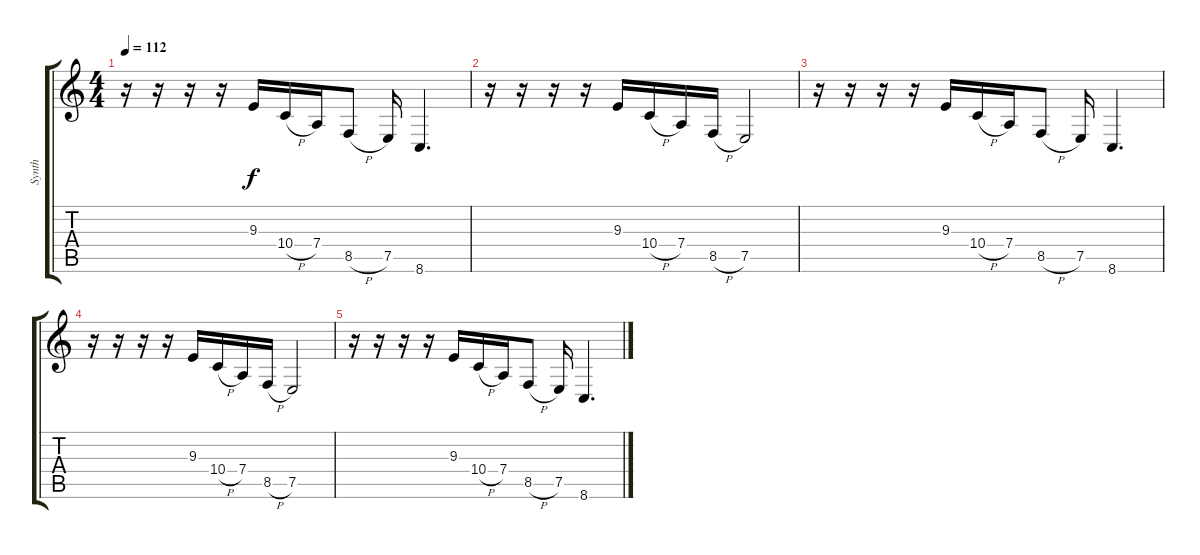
\track ("Synth" "Synth") {instrument lead1square}
\staff {score tabs}
\tuning (E4 B3 G3 D3 A2 E2) {hide}
\ts (4 4)
\tempo 112
\clef g2
\ks c
r.16{dy f} r.16 r.16 r.16 9.3.16 10.4{h}.16 7.4.16 8.5{h}.8 7.5.16 8.6.4{d} |
r.16 r.16 r.16 r.16 9.3.16 10.4{h}.16 7.4.16 8.5{h}.16 7.5.2 |
r.16 r.16 r.16 r.16 9.3.16 10.4{h}.16 7.4.16 8.5{h}.8 7.5.16 8.6.4{d} |
r.16 r.16 r.16 r.16 9.3.16 10.4{h}.16 7.4.16 8.5{h}.16 7.5.2 |
r.16 r.16 r.16 r.16 9.3.16 10.4{h}.16 7.4.16 8.5{h}.8 7.5.16 8.6.4{d}
